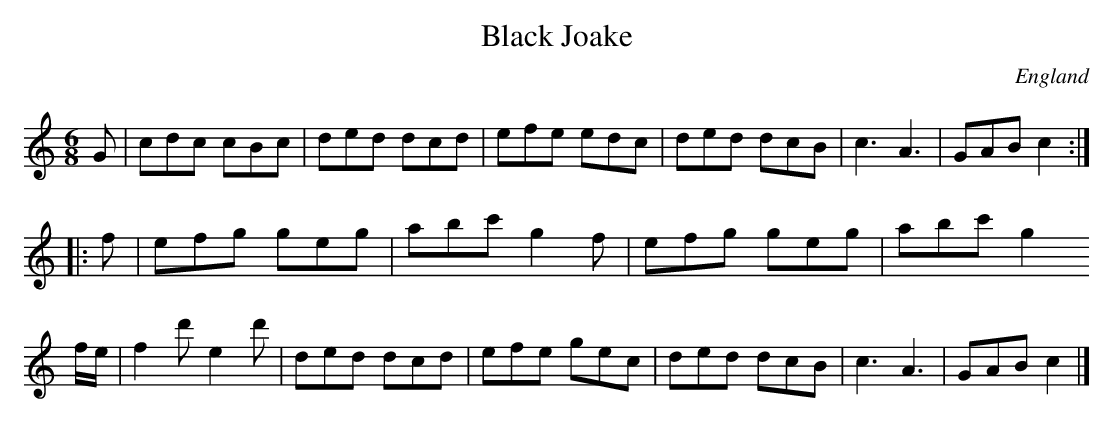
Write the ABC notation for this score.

X:1
T:Black Joake
L:1/8
M:6/8
O:England
K:C
G | cdc cBc | ded dcd | efe edc | ded dcB | c3 A3 | GAB c2 ::
f | efg geg | abc' g2f | efg geg | abc' g2
f/e/ | f2d' e2d' | ded dcd | efe gec | ded dcB | c3 A3 | GAB c2 |]
